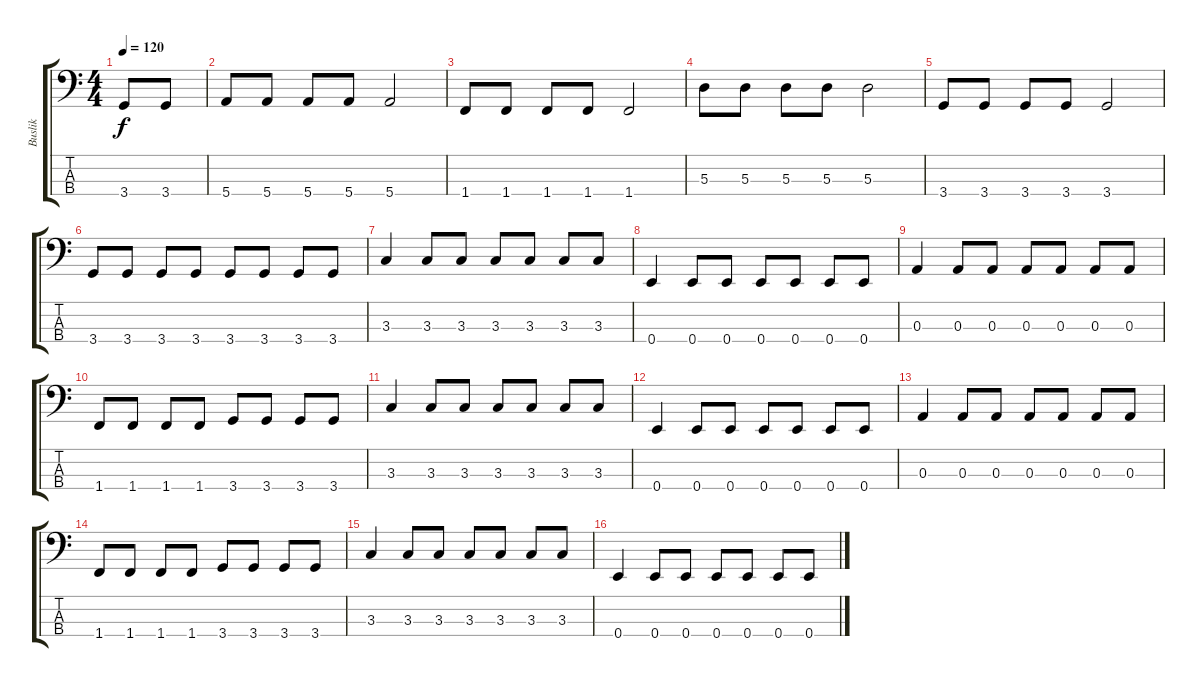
\track ("Buslik" "Buslik") {instrument electricbasspick}
\staff {score tabs}
\tuning (G2 D2 A1 E1) {hide}
\ts (4 4)
\tempo 120
\clef f4
\ks c
3.4.8{dy f} 3.4.8 |
5.4.8 5.4.8 5.4.8 5.4.8 5.4.2 |
1.4.8 1.4.8 1.4.8 1.4.8 1.4.2 |
5.3.8 5.3.8 5.3.8 5.3.8 5.3.2 |
3.4.8 3.4.8 3.4.8 3.4.8 3.4.2 |
3.4.8 3.4.8 3.4.8 3.4.8 3.4.8 3.4.8 3.4.8 3.4.8 |
3.3.4 3.3.8 3.3.8 3.3.8 3.3.8 3.3.8 3.3.8 |
0.4.4 0.4.8 0.4.8 0.4.8 0.4.8 0.4.8 0.4.8 |
0.3.4 0.3.8 0.3.8 0.3.8 0.3.8 0.3.8 0.3.8 |
1.4.8 1.4.8 1.4.8 1.4.8 3.4.8 3.4.8 3.4.8 3.4.8 |
3.3.4 3.3.8 3.3.8 3.3.8 3.3.8 3.3.8 3.3.8 |
0.4.4 0.4.8 0.4.8 0.4.8 0.4.8 0.4.8 0.4.8 |
0.3.4 0.3.8 0.3.8 0.3.8 0.3.8 0.3.8 0.3.8 |
1.4.8 1.4.8 1.4.8 1.4.8 3.4.8 3.4.8 3.4.8 3.4.8 |
3.3.4 3.3.8 3.3.8 3.3.8 3.3.8 3.3.8 3.3.8 |
0.4.4 0.4.8 0.4.8 0.4.8 0.4.8 0.4.8 0.4.8
